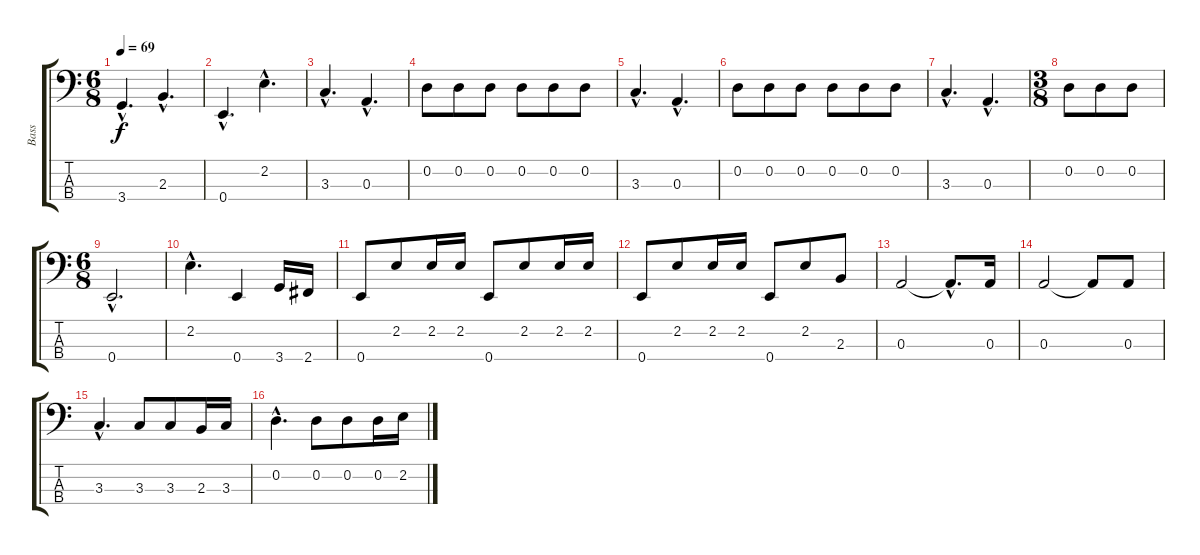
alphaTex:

\track ("Bass" "Bass") {instrument electricbasspick}
\staff {score tabs}
\tuning (G2 D2 A1 E1) {hide}
\ts (6 8)
\tempo 69
\clef f4
\ks c
3.4{hac}.4{d dy f} 2.3{hac}.4{d} |
0.4{hac}.4{d} 2.2{hac}.4{d} |
3.3{hac}.4{d} 0.3{hac}.4{d} |
0.2.8 0.2.8 0.2.8 0.2.8 0.2.8 0.2.8 |
3.3{hac}.4{d} 0.3{hac}.4{d} |
0.2.8 0.2.8 0.2.8 0.2.8 0.2.8 0.2.8 |
3.3{hac}.4{d} 0.3{hac}.4{d} |
\ts (3 8)
0.2.8 0.2.8 0.2.8 |
\ts (6 8)
0.4{hac}.2{d} |
2.2{hac}.4{d} 0.4.4 3.4.16 2.4.16 |
0.4.8 2.2.8 2.2.16 2.2.16 0.4.8 2.2.8 2.2.16 2.2.16 |
0.4.8 2.2.8 2.2.16 2.2.16 0.4.8 2.2.8 2.3.8 |
0.3.2 0.3{hac t}.8{d} 0.3.16 |
0.3.2 0.3{t}.8 0.3.8 |
3.3{hac}.4{d} 3.3.8 3.3.8 2.3.16 3.3.16 |
0.2{hac}.4{d} 0.2.8 0.2.8 0.2.16 2.2.16
